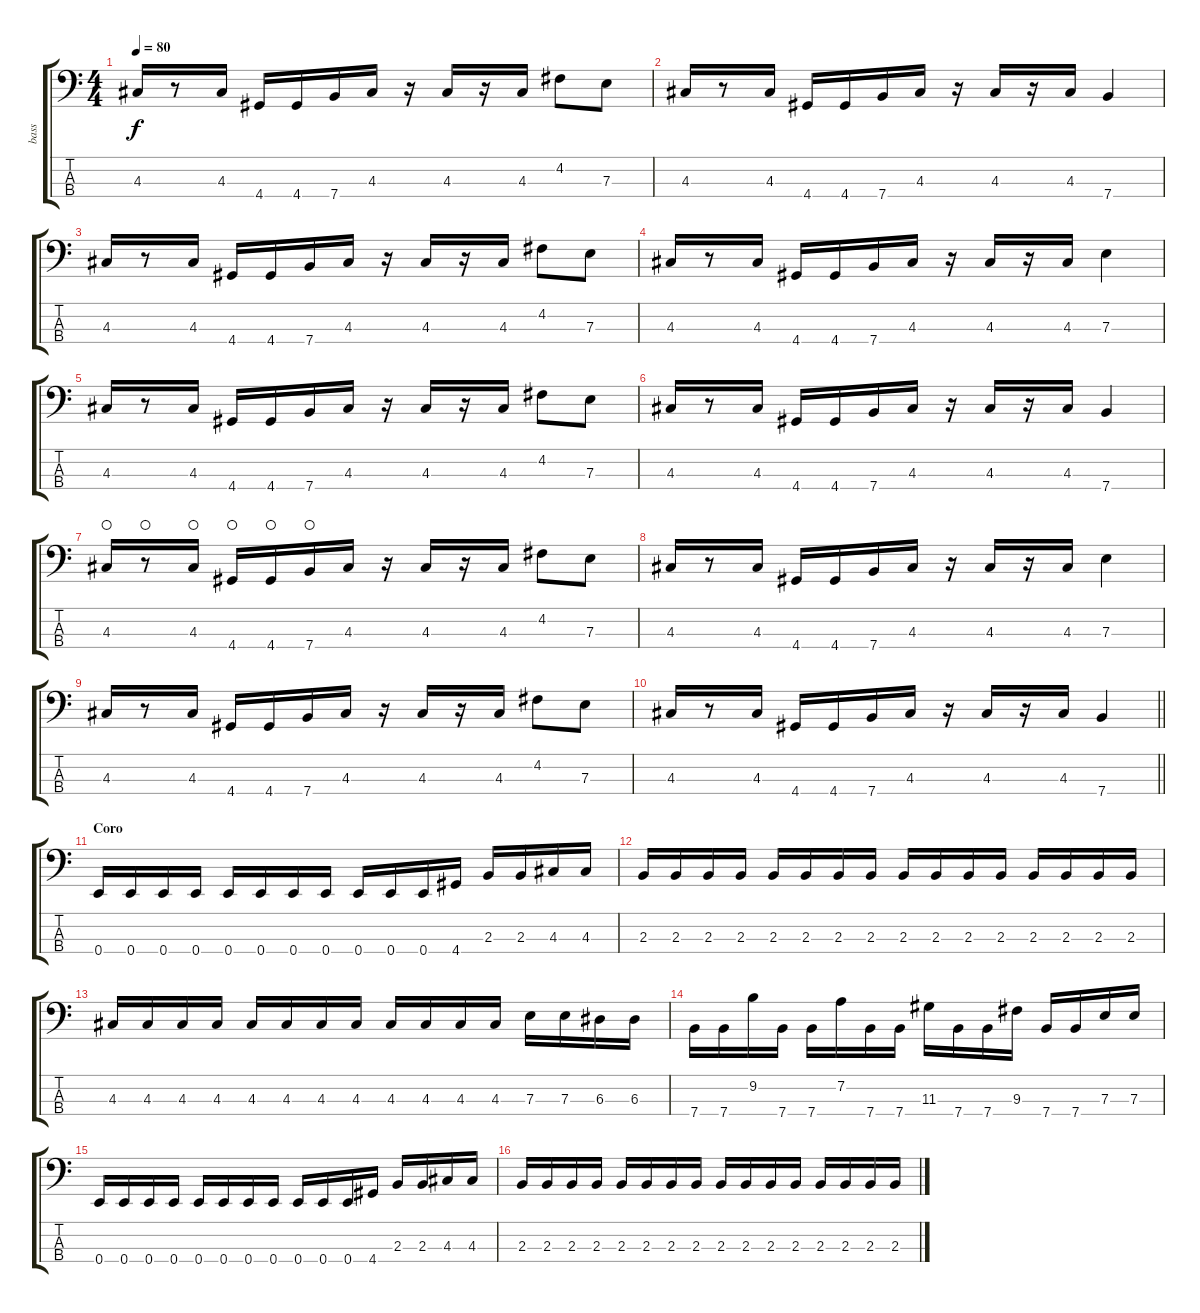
\track ("bass" "bass") {instrument electricbassfinger}
\staff {score tabs}
\tuning (G2 D2 A1 E1) {hide}
\ts (4 4)
\tempo 80
\clef f4
\ks c
4.3.16{dy f} r.8 4.3.16 4.4.16 4.4.16 7.4.16 4.3.16 r.16 4.3.16 r.16 4.3.16 4.2.8 7.3.8 |
4.3.16 r.8 4.3.16 4.4.16 4.4.16 7.4.16 4.3.16 r.16 4.3.16 r.16 4.3.16 7.4.4 |
4.3.16 r.8 4.3.16 4.4.16 4.4.16 7.4.16 4.3.16 r.16 4.3.16 r.16 4.3.16 4.2.8 7.3.8 |
4.3.16 r.8 4.3.16 4.4.16 4.4.16 7.4.16 4.3.16 r.16 4.3.16 r.16 4.3.16 7.3.4 |
4.3.16 r.8 4.3.16 4.4.16 4.4.16 7.4.16 4.3.16 r.16 4.3.16 r.16 4.3.16 4.2.8 7.3.8 |
4.3.16 r.8 4.3.16 4.4.16 4.4.16 7.4.16 4.3.16 r.16 4.3.16 r.16 4.3.16 7.4.4 |
4.3.16{waho} r.8{waho} 4.3.16{waho} 4.4.16{waho} 4.4.16{waho} 7.4.16{waho} 4.3.16 r.16 4.3.16 r.16 4.3.16 4.2.8 7.3.8 |
4.3.16 r.8 4.3.16 4.4.16 4.4.16 7.4.16 4.3.16 r.16 4.3.16 r.16 4.3.16 7.3.4 |
4.3.16 r.8 4.3.16 4.4.16 4.4.16 7.4.16 4.3.16 r.16 4.3.16 r.16 4.3.16 4.2.8 7.3.8 |
\barLineRight lightlight
4.3.16 r.8 4.3.16 4.4.16 4.4.16 7.4.16 4.3.16 r.16 4.3.16 r.16 4.3.16 7.4.4 |
\section ("" "Coro")
0.4.16 0.4.16 0.4.16 0.4.16 0.4.16 0.4.16 0.4.16 0.4.16 0.4.16 0.4.16 0.4.16 4.4.16 2.3.16 2.3.16 4.3.16 4.3.16 |
2.3.16 2.3.16 2.3.16 2.3.16 2.3.16 2.3.16 2.3.16 2.3.16 2.3.16 2.3.16 2.3.16 2.3.16 2.3.16 2.3.16 2.3.16 2.3.16 |
4.3.16 4.3.16 4.3.16 4.3.16 4.3.16 4.3.16 4.3.16 4.3.16 4.3.16 4.3.16 4.3.16 4.3.16 7.3.16 7.3.16 6.3.16 6.3.16 |
7.4.16 7.4.16 9.2.16 7.4.16 7.4.16 7.2.16 7.4.16 7.4.16 11.3.16 7.4.16 7.4.16 9.3.16 7.4.16 7.4.16 7.3.16 7.3.16 |
0.4.16 0.4.16 0.4.16 0.4.16 0.4.16 0.4.16 0.4.16 0.4.16 0.4.16 0.4.16 0.4.16 4.4.16 2.3.16 2.3.16 4.3.16 4.3.16 |
2.3.16 2.3.16 2.3.16 2.3.16 2.3.16 2.3.16 2.3.16 2.3.16 2.3.16 2.3.16 2.3.16 2.3.16 2.3.16 2.3.16 2.3.16 2.3.16
